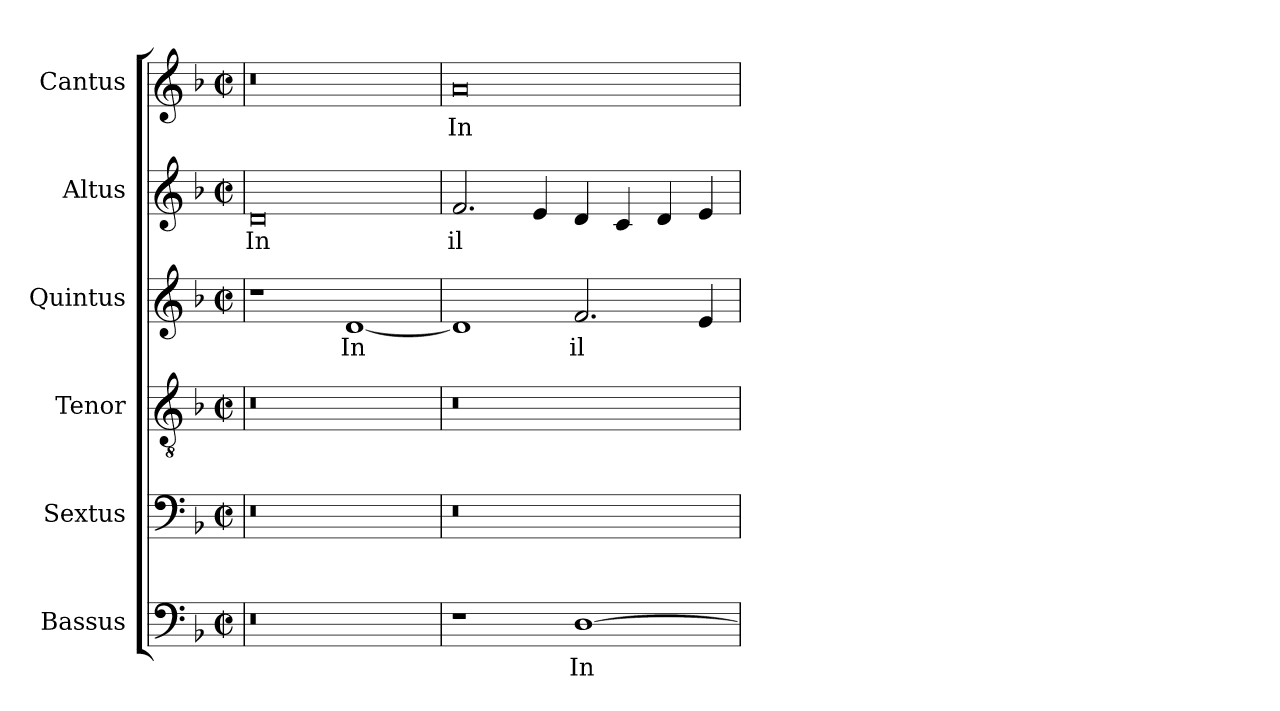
**kern	**text	**kern	**kern	**kern	**text	**kern	**text	**kern	**text
*part6	*part6	*part5	*part4	*part3	*part3	*part2	*part2	*part1	*part1
*staff6	*staff6	*staff5	*staff4	*staff3	*staff3	*staff2	*staff2	*staff1	*staff1
*I"Bassus	*	*I"Sextus	*I"Tenor	*I"Quintus	*	*I"Altus	*	*I"Cantus	*
!!LO:PB:g=z
*stria5	*	*stria5	*stria5	*stria5	*	*stria5	*	*stria5	*
*clefF4	*	*clefF4	*clefGv2	*clefG2	*	*clefG2	*	*clefG2	*
*k[b-]	*	*k[b-]	*k[b-]	*k[b-]	*	*k[b-]	*	*k[b-]	*
*F:	*	*F:	*F:	*F:	*	*F:	*	*F:	*
*M2/2	*	*M2/2	*M2/2	*M2/2	*	*M2/2	*	*M2/2	*
*met(c|)	*	*met(c|)	*met(c|)	*met(c|)	*	*met(c|)	*	*met(c|)	*
=1	=1!	=1	=1	=1	=1!	=1	=1!	=1!	=1!
!	!	!	!	!	!	!	!LO:LY:b:cj	!	!
0r	.	0r	0r	1r	.	0d	In	0r	.
!	!	!	!	!	!LO:LY:b:cj	!	!	!	!
.	.	.	.	[<1d	In	.	.	.	.
=2	=2	=2	=2	=2	=2	=2	=2	=2	=2
!	!	!	!	!	!	!	!LO:LY:b:cj	!	!LO:LY:b:cj
1r	.	0r	0r	1d]	.	2.f/	il	0a	In
.	.	.	.	.	.	4e/	.	.	.
!	!LO:LY:b:cj	!	!	!	!LO:LY:b:cj	!	!	!	!
[>1D	In	.	.	2.f/	il	4d/	.	.	.
.	.	.	.	.	.	4c/	.	.	.
.	.	.	.	.	.	4d/	.	.	.
.	.	.	.	4e/	.	4e/	.	.	.
=	=	=	=	=	=	=	=	=	=
*-	*-	*-	*-	*-	*-	*-	*-	*-	*-
